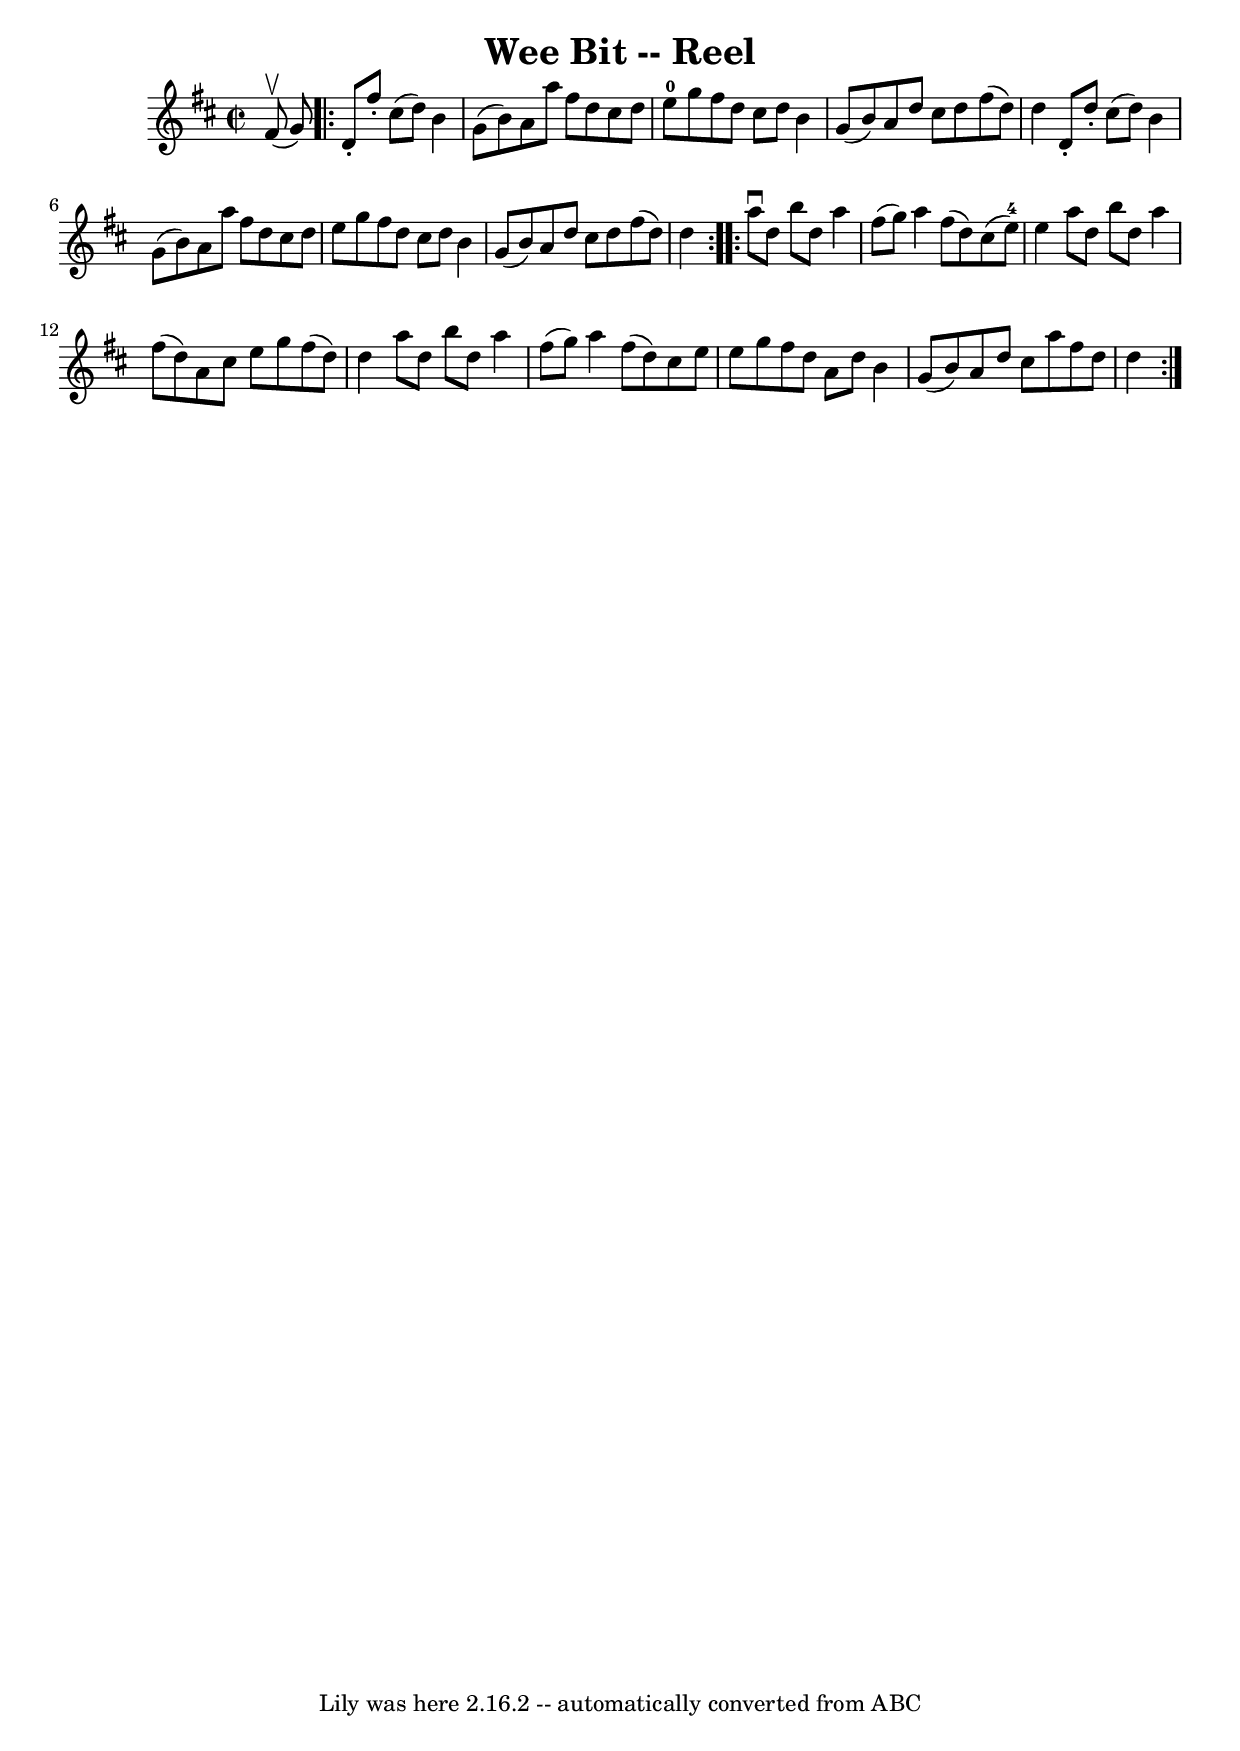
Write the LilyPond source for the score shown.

\version "2.16.2"
\include "Mammoth.ily"
\header {
  %% book = "Ryan's Mammoth Collection"
  crossRefNumber = "1"
  footnotes = "\\\\268"
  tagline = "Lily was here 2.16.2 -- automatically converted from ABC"
  title = "Wee Bit -- Reel"

}
voicedefault =  {


  \override Staff.TimeSignature #'style = #'C
  \time 2/2 
  \key d \major
  fis'8^\upbow(g'8) 
  \repeat volta 2 {
    d'8 
    -. fis''8 -. cis''8 (d''8) b'4 g'8 (b'8)   |
    a'8  
    a''8 fis''8 d''8 cis''8 d''8 e''8-0 g''8    |
    
    fis''8 d''8 cis''8 d''8 b'4 g'8 (b'8)   |
    a'8    
    d''8 cis''8 d''8 fis''8 (d''8) d''4    |
    d'8 -.   
    d''8 -. cis''8 (d''8) b'4 g'8 (b'8)   |
    a'8 a''8 
    fis''8 d''8 cis''8 d''8 e''8 g''8    |
    fis''8    
    d''8 cis''8 d''8 b'4 g'8 (b'8)   |
    a'8 d''8    
    cis''8 d''8 fis''8 (d''8) d''4    
  }     
  \repeat volta 2 {
    a''8 ^\downbow d''8 b''8 d''8 a''4 fis''8 (g''8)   |
    
    a''4 fis''8 (d''8) cis''8 (e''8-4) e''4    |
    a''8 
    d''8 b''8 d''8 a''4 fis''8 (d''8)   |
    a'8    
    cis''8 e''8 g''8 fis''8 (d''8) d''4    |
    a''8    
    d''8 b''8 d''8 a''4 fis''8 (g''8)   |
    a''4 fis''8 
    (d''8) cis''8 e''8 e''8 g''8    |
    fis''8 d''8    
    a'8 d''8 b'4 g'8 (b'8)   |
    a'8 d''8 cis''8    
    a''8 fis''8 d''8 d''4    
  }   

}

\score{
  <<

    \context Staff="default"
    {
      \voicedefault 
      
    }

  >>
  \layout {
    
  }
  \midi {
  }

}
